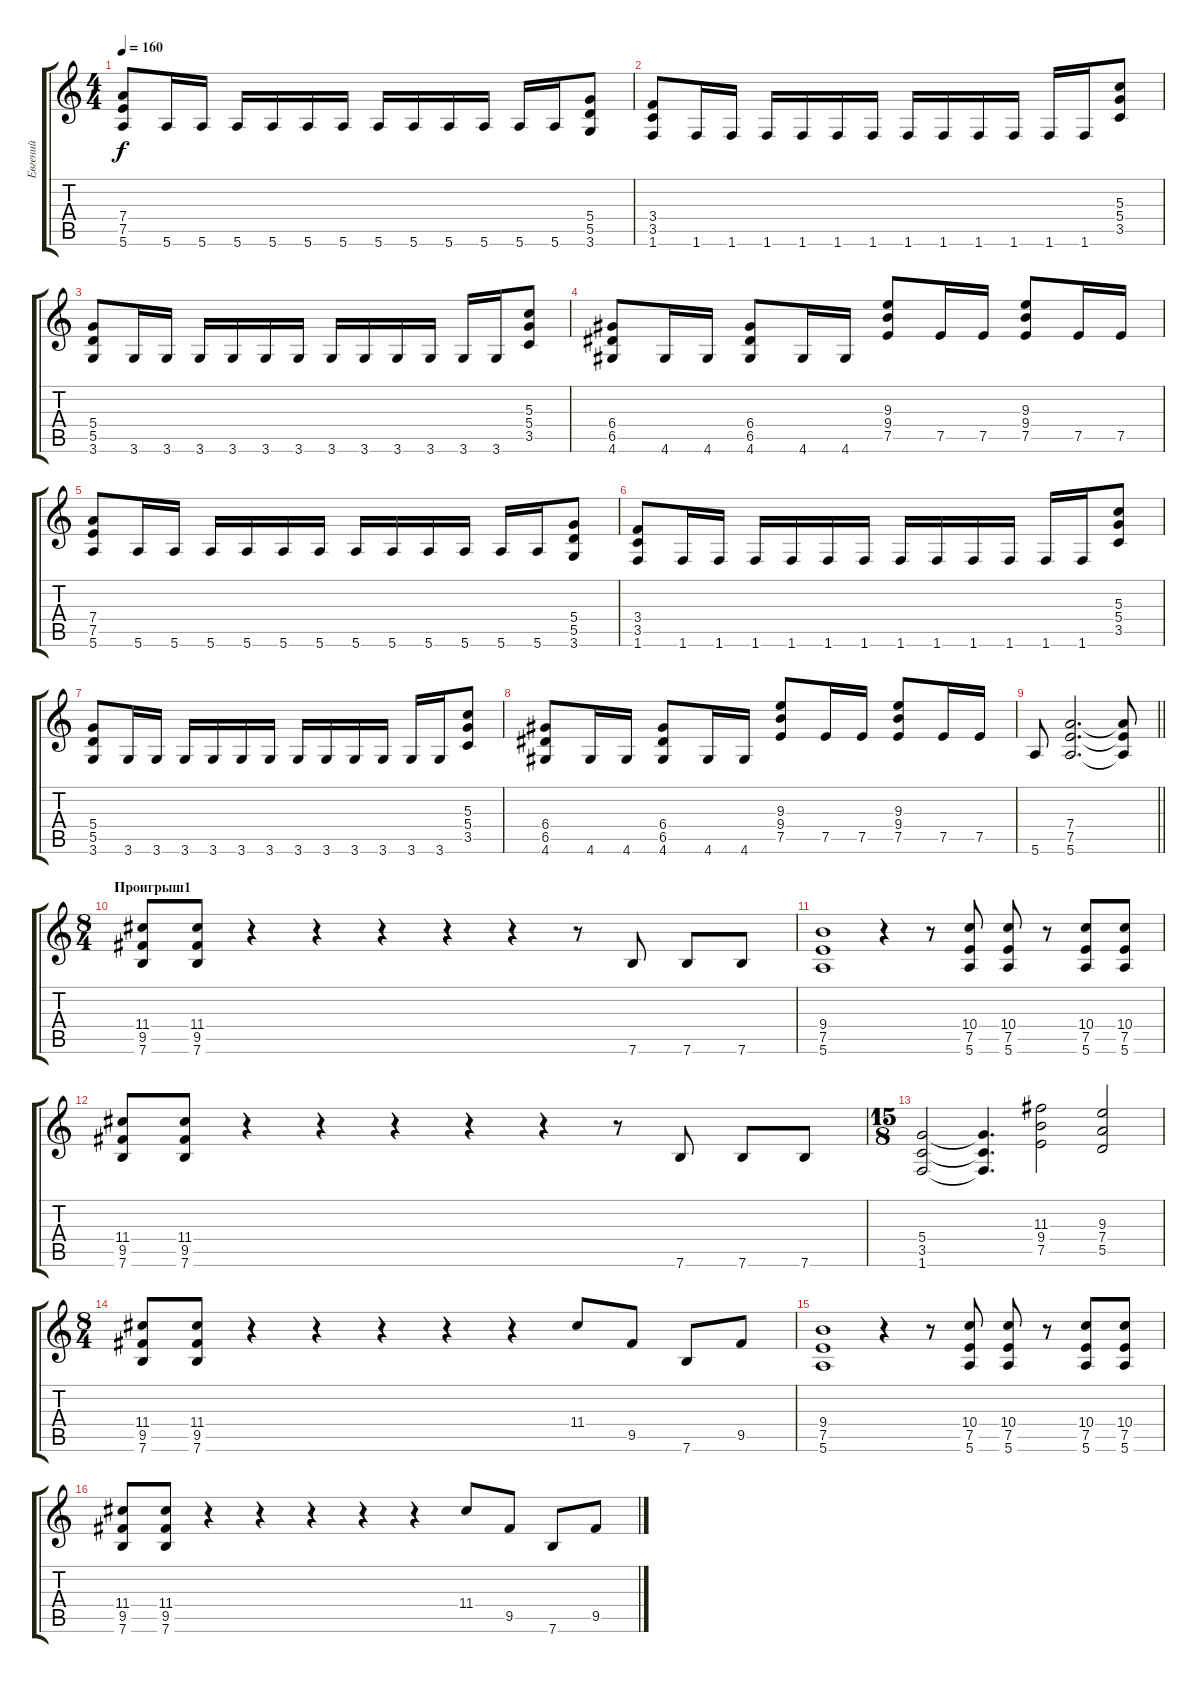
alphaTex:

\track ("Евгений" "Евгений") {instrument distortionguitar}
\staff {score tabs}
\tuning (E4 B3 G3 D3 A2 E2) {hide}
\ts (4 4)
\tempo 160
\clef g2
\ks c
(7.4 7.5 5.6).8{dy f} 5.6.16 5.6.16 5.6.16 5.6.16 5.6.16 5.6.16 5.6.16 5.6.16 5.6.16 5.6.16 5.6.16 5.6.16 (5.4 5.5 3.6).8 |
(3.4 3.5 1.6).8 1.6.16 1.6.16 1.6.16 1.6.16 1.6.16 1.6.16 1.6.16 1.6.16 1.6.16 1.6.16 1.6.16 1.6.16 (5.3 5.4 3.5).8 |
(5.4 5.5 3.6).8 3.6.16 3.6.16 3.6.16 3.6.16 3.6.16 3.6.16 3.6.16 3.6.16 3.6.16 3.6.16 3.6.16 3.6.16 (5.3 5.4 3.5).8 |
(6.4 6.5 4.6).8 4.6.16 4.6.16 (6.4 6.5 4.6).8 4.6.16 4.6.16 (9.3 9.4 7.5).8 7.5.16 7.5.16 (9.3 9.4 7.5).8 7.5.16 7.5.16 |
(7.4 7.5 5.6).8 5.6.16 5.6.16 5.6.16 5.6.16 5.6.16 5.6.16 5.6.16 5.6.16 5.6.16 5.6.16 5.6.16 5.6.16 (5.4 5.5 3.6).8 |
(3.4 3.5 1.6).8 1.6.16 1.6.16 1.6.16 1.6.16 1.6.16 1.6.16 1.6.16 1.6.16 1.6.16 1.6.16 1.6.16 1.6.16 (5.3 5.4 3.5).8 |
(5.4 5.5 3.6).8 3.6.16 3.6.16 3.6.16 3.6.16 3.6.16 3.6.16 3.6.16 3.6.16 3.6.16 3.6.16 3.6.16 3.6.16 (5.3 5.4 3.5).8 |
(6.4 6.5 4.6).8 4.6.16 4.6.16 (6.4 6.5 4.6).8 4.6.16 4.6.16 (9.3 9.4 7.5).8 7.5.16 7.5.16 (9.3 9.4 7.5).8 7.5.16 7.5.16 |
\barLineRight lightlight
5.6.8 (7.4 7.5 5.6).2{d} (7.4{t} 7.5{t} 5.6{t}).8 |
\ts (8 4)
\section ("" "Проигрыш1")
(11.4 9.5 7.6).8 (11.4 9.5 7.6).8 r.4 r.4 r.4 r.4 r.4 r.8 7.6.8 7.6.8 7.6.8 |
(9.4 7.5 5.6).1 r.4 r.8 (10.4 7.5 5.6).8 (10.4 7.5 5.6).8 r.8 (10.4 7.5 5.6).8 (10.4 7.5 5.6).8 |
(11.4 9.5 7.6).8 (11.4 9.5 7.6).8 r.4 r.4 r.4 r.4 r.4 r.8 7.6.8 7.6.8 7.6.8 |
\ts (15 8)
(5.4 3.5 1.6).2 (5.4{t} 3.5{t} 1.6{t}).4{d} (11.3 9.4 7.5).2 (9.3 7.4 5.5).2 |
\ts (8 4)
(11.4 9.5 7.6).8 (11.4 9.5 7.6).8 r.4 r.4 r.4 r.4 r.4 11.4.8 9.5.8 7.6.8 9.5.8 |
(9.4 7.5 5.6).1 r.4 r.8 (10.4 7.5 5.6).8 (10.4 7.5 5.6).8 r.8 (10.4 7.5 5.6).8 (10.4 7.5 5.6).8 |
(11.4 9.5 7.6).8 (11.4 9.5 7.6).8 r.4 r.4 r.4 r.4 r.4 11.4.8 9.5.8 7.6.8 9.5.8
